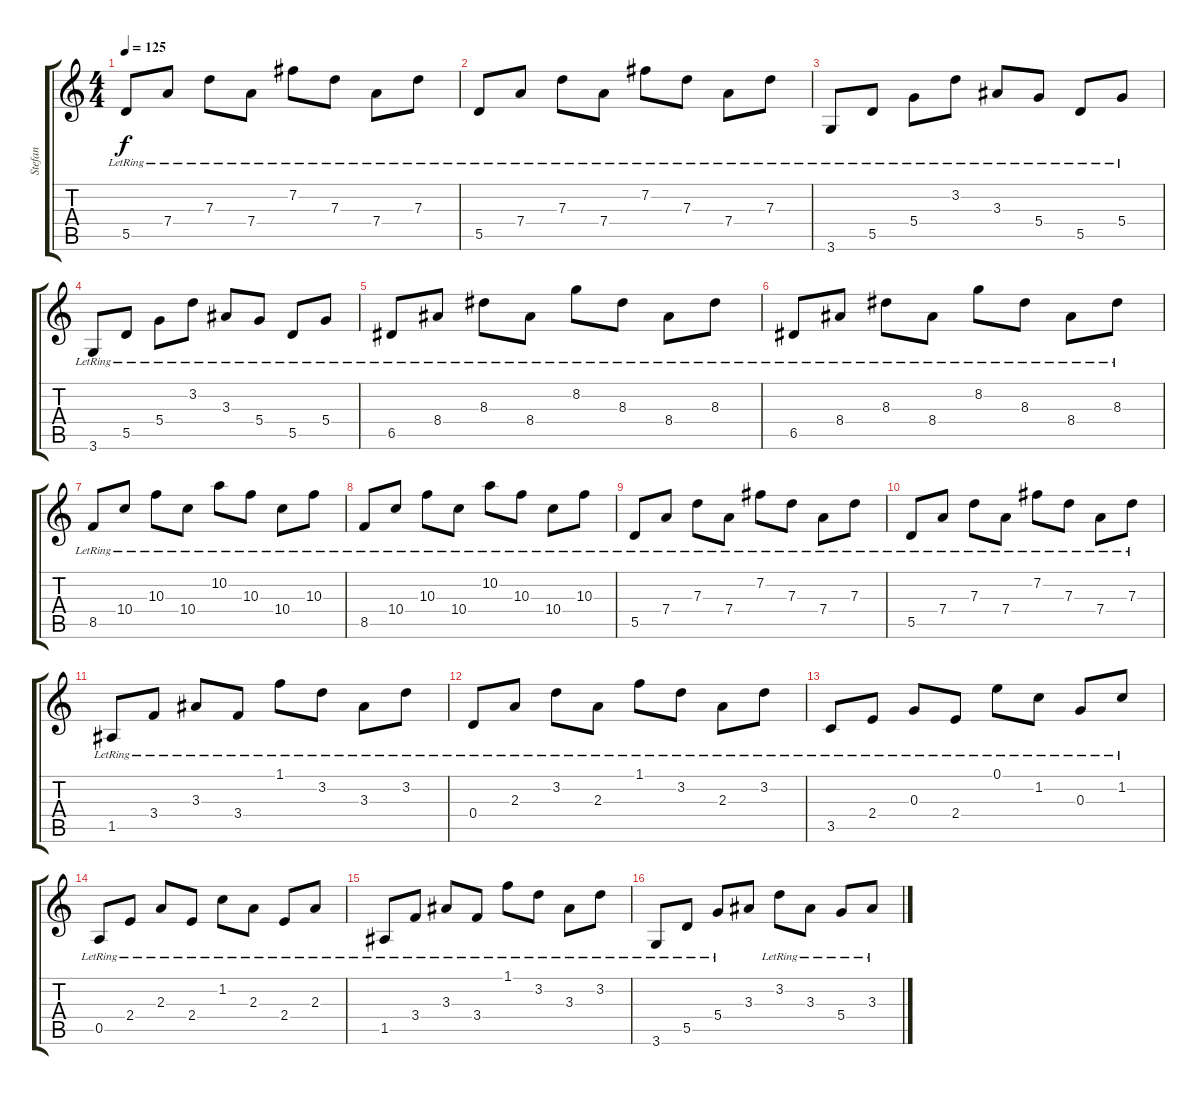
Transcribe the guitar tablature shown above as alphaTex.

\track ("Stefan" "Stefan") {instrument electricguitarclean}
\staff {score tabs}
\tuning (E4 B3 G3 D3 A2 E2) {hide}
\ts (4 4)
\tempo 125
\clef g2
\ks c
5.5{lr}.8{dy f} 7.4{lr}.8 7.3{lr}.8 7.4{lr}.8 7.2{lr}.8 7.3{lr}.8 7.4{lr}.8 7.3{lr}.8 |
5.5{lr}.8 7.4{lr}.8 7.3{lr}.8 7.4{lr}.8 7.2{lr}.8 7.3{lr}.8 7.4{lr}.8 7.3{lr}.8 |
3.6{lr}.8 5.5{lr}.8 5.4{lr}.8 3.2{lr}.8 3.3{lr}.8 5.4{lr}.8 5.5{lr}.8 5.4{lr}.8 |
3.6{lr}.8 5.5{lr}.8 5.4{lr}.8 3.2{lr}.8 3.3{lr}.8 5.4{lr}.8 5.5{lr}.8 5.4{lr}.8 |
6.5{lr}.8 8.4{lr}.8 8.3{lr}.8 8.4{lr}.8 8.2{lr}.8 8.3{lr}.8 8.4{lr}.8 8.3{lr}.8 |
6.5{lr}.8 8.4{lr}.8 8.3{lr}.8 8.4{lr}.8 8.2{lr}.8 8.3{lr}.8 8.4{lr}.8 8.3{lr}.8 |
8.5{lr}.8 10.4{lr}.8 10.3{lr}.8 10.4{lr}.8 10.2{lr}.8 10.3{lr}.8 10.4{lr}.8 10.3{lr}.8 |
8.5{lr}.8 10.4{lr}.8 10.3{lr}.8 10.4{lr}.8 10.2{lr}.8 10.3{lr}.8 10.4{lr}.8 10.3{lr}.8 |
5.5{lr}.8 7.4{lr}.8 7.3{lr}.8 7.4{lr}.8 7.2{lr}.8 7.3{lr}.8 7.4{lr}.8 7.3{lr}.8 |
5.5{lr}.8 7.4{lr}.8 7.3{lr}.8 7.4{lr}.8 7.2{lr}.8 7.3{lr}.8 7.4{lr}.8 7.3{lr}.8 |
1.5{lr}.8 3.4{lr}.8 3.3{lr}.8 3.4{lr}.8 1.1{lr}.8 3.2{lr}.8 3.3{lr}.8 3.2{lr}.8 |
0.4{lr}.8 2.3{lr}.8 3.2{lr}.8 2.3{lr}.8 1.1{lr}.8 3.2{lr}.8 2.3{lr}.8 3.2{lr}.8 |
3.5{lr}.8 2.4{lr}.8 0.3{lr}.8 2.4{lr}.8 0.1{lr}.8 1.2{lr}.8 0.3{lr}.8 1.2{lr}.8 |
0.5{lr}.8 2.4{lr}.8 2.3{lr}.8 2.4{lr}.8 1.2{lr}.8 2.3{lr}.8 2.4{lr}.8 2.3{lr}.8 |
1.5{lr}.8 3.4{lr}.8 3.3{lr}.8 3.4{lr}.8 1.1{lr}.8 3.2{lr}.8 3.3{lr}.8 3.2{lr}.8 |
3.6{lr}.8 5.5{lr}.8 5.4{lr}.8 3.3.8 3.2{lr}.8 3.3{lr}.8 5.4{lr}.8 3.3{lr}.8
